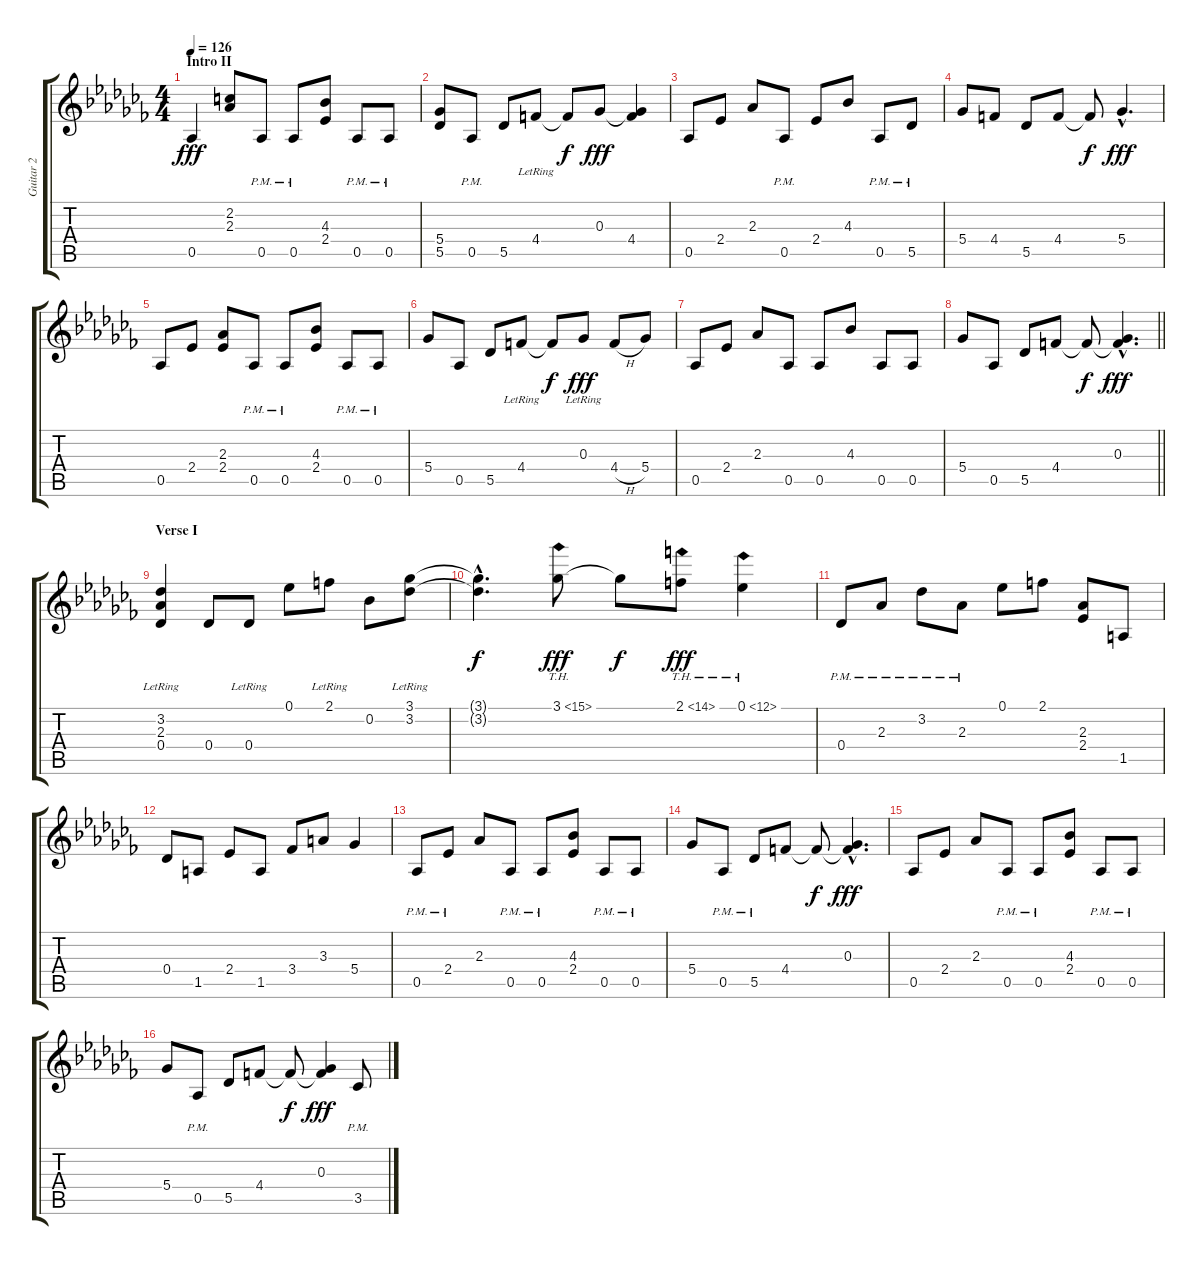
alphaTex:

\track ("Guitar 2" "Guitar 2") {instrument distortionguitar}
\staff {score tabs}
\tuning (Eb4 Bb3 Gb3 Db3 Ab2 Db2) {hide}
\ts (4 4)
\section ("" "Intro II")
\tempo 126
\clef g2
\ks cb
0.5.4{dy fff} (2.2 2.3).8 0.5{pm}.8 0.5{pm}.8 (4.3 2.4).8 0.5{pm}.8 0.5{pm}.8 |
(5.4 5.5).8 0.5{pm}.8 5.5.8 4.4{lr}.8 4.4{t}.8{dy f} 0.3.8{dy fff} (0.3{t} 4.4).4 |
0.5.8 2.4.8 2.3.8 0.5{pm}.8 2.4.8 4.3.8 0.5{pm}.8 5.5{pm}.8 |
5.4.8 4.4.8 5.5.8 4.4.8 4.4{t}.8{dy f} 5.4{hac}.4{d dy fff} |
0.5.8 2.4.8 (2.3 2.4).8 0.5{pm}.8 0.5{pm}.8 (4.3 2.4).8 0.5{pm}.8 0.5{pm}.8 |
5.4.8 0.5.8 5.5.8 4.4{lr}.8 4.4{t}.8{dy f} 0.3{lr}.8{dy fff} 4.4{h}.8 5.4.8 |
0.5.8 2.4.8 2.3.8 0.5.8 0.5.8 4.3.8 0.5.8 0.5.8 |
\barLineRight lightlight
5.4.8 0.5.8 5.5.8 4.4.8 4.4{t}.8{dy f} (0.3{hac} 4.4{hac t}).4{d dy fff} |
\section ("" "Verse I")
(3.2{lr} 2.3{lr} 0.4).4 0.4.8 0.4{lr}.8 0.1.8 2.1{lr}.8 0.2.8 (3.1 3.2{lr}).8 |
(3.1{hac t} 3.2{hac t}).4{d dy f} 3.1{th 12}.8{dy fff} 3.1{t}.8{dy f} 2.1{th 12}.8{dy fff} 0.1{th 12}.4 |
0.4{pm}.8 2.3{pm}.8 3.2{pm}.8 2.3{pm}.8 0.1.8 2.1.8 (2.3 2.4).8 1.5.8 |
0.4.8 1.5.8 2.4.8 1.5.8 3.4.8 3.3.8 5.4.4 |
0.5{pm}.8 2.4{pm}.8 2.3.8 0.5{pm}.8 0.5{pm}.8 (4.3 2.4).8 0.5{pm}.8 0.5{pm}.8 |
5.4.8 0.5{pm}.8 5.5{pm}.8 4.4.8 4.4{t}.8{dy f} (0.3{hac} 4.4{hac t}).4{d dy fff} |
0.5.8 2.4.8 2.3.8 0.5{pm}.8 0.5{pm}.8 (4.3 2.4).8 0.5{pm}.8 0.5{pm}.8 |
5.4.8 0.5{pm}.8 5.5.8 4.4.8 4.4{t}.8{dy f} (0.3 4.4{t}).4{dy fff} 3.5{pm}.8
